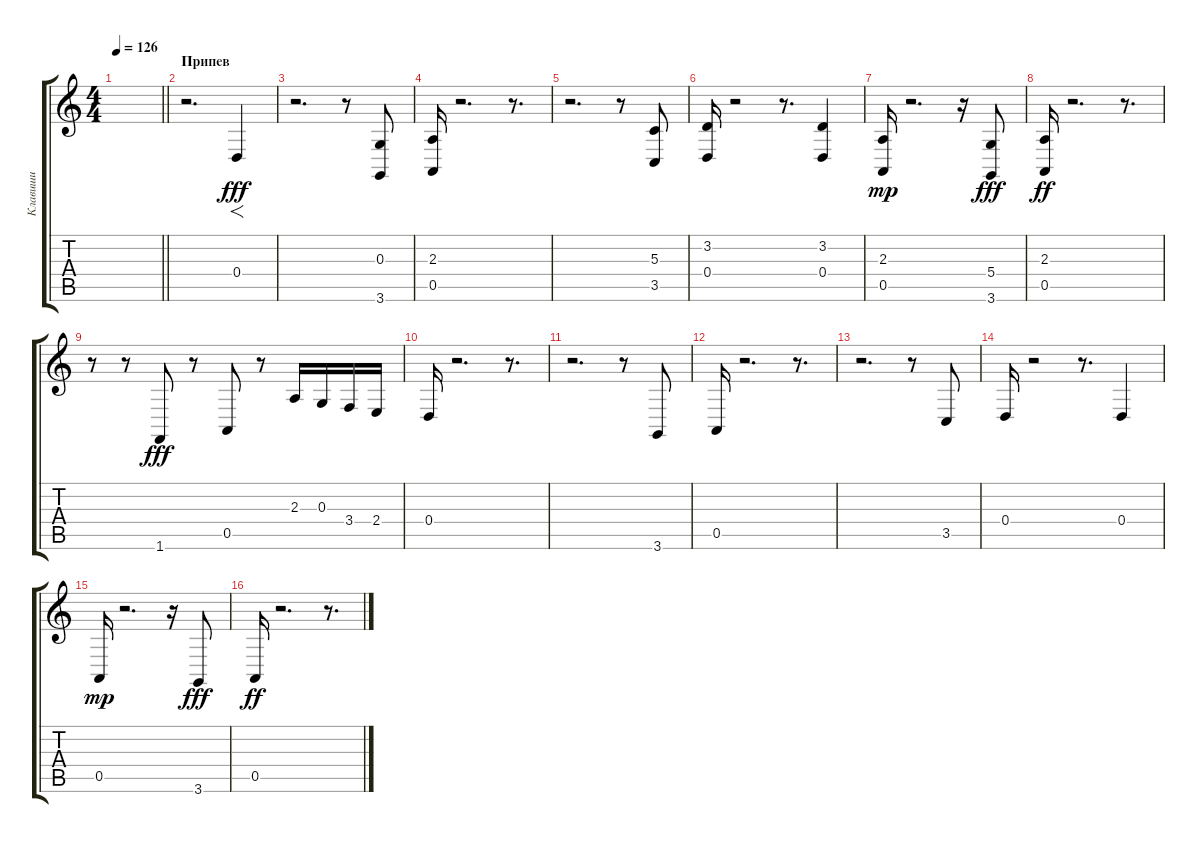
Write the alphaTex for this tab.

\track ("Клавиши" "Клавиши") {instrument brasssection}
\staff {score tabs}
\tuning (E4 B3 G3 D3 A2 E2) {hide}
\ts (4 4)
\tempo 126
\clef g2
\barLineRight lightlight
\ks c
|
\section ("" "Припев")
r.2{d} 0.4.4{f dy fff} |
r.2{d} r.8 (0.3 3.6).8 |
(2.3 0.5).16 r.2{d} r.8{d} |
r.2{d} r.8 (5.3 3.5).8 |
(3.2 0.4).16 r.2 r.8{d} (3.2 0.4).4 |
(2.3 0.5).16{dy mp} r.2{d} r.16 (5.4 3.6).8{dy fff} |
(2.3 0.5).16{dy ff} r.2{d} r.8{d} |
r.8 r.8 1.6.8{dy fff} r.8 0.5.8 r.8 2.3.16 0.3.16 3.4.16 2.4.16 |
0.4.16 r.2{d} r.8{d} |
r.2{d} r.8 3.6.8 |
0.5.16 r.2{d} r.8{d} |
r.2{d} r.8 3.5.8 |
0.4.16 r.2 r.8{d} 0.4.4 |
0.5.16{dy mp} r.2{d} r.16 3.6.8{dy fff} |
0.5.16{dy ff} r.2{d} r.8{d}
